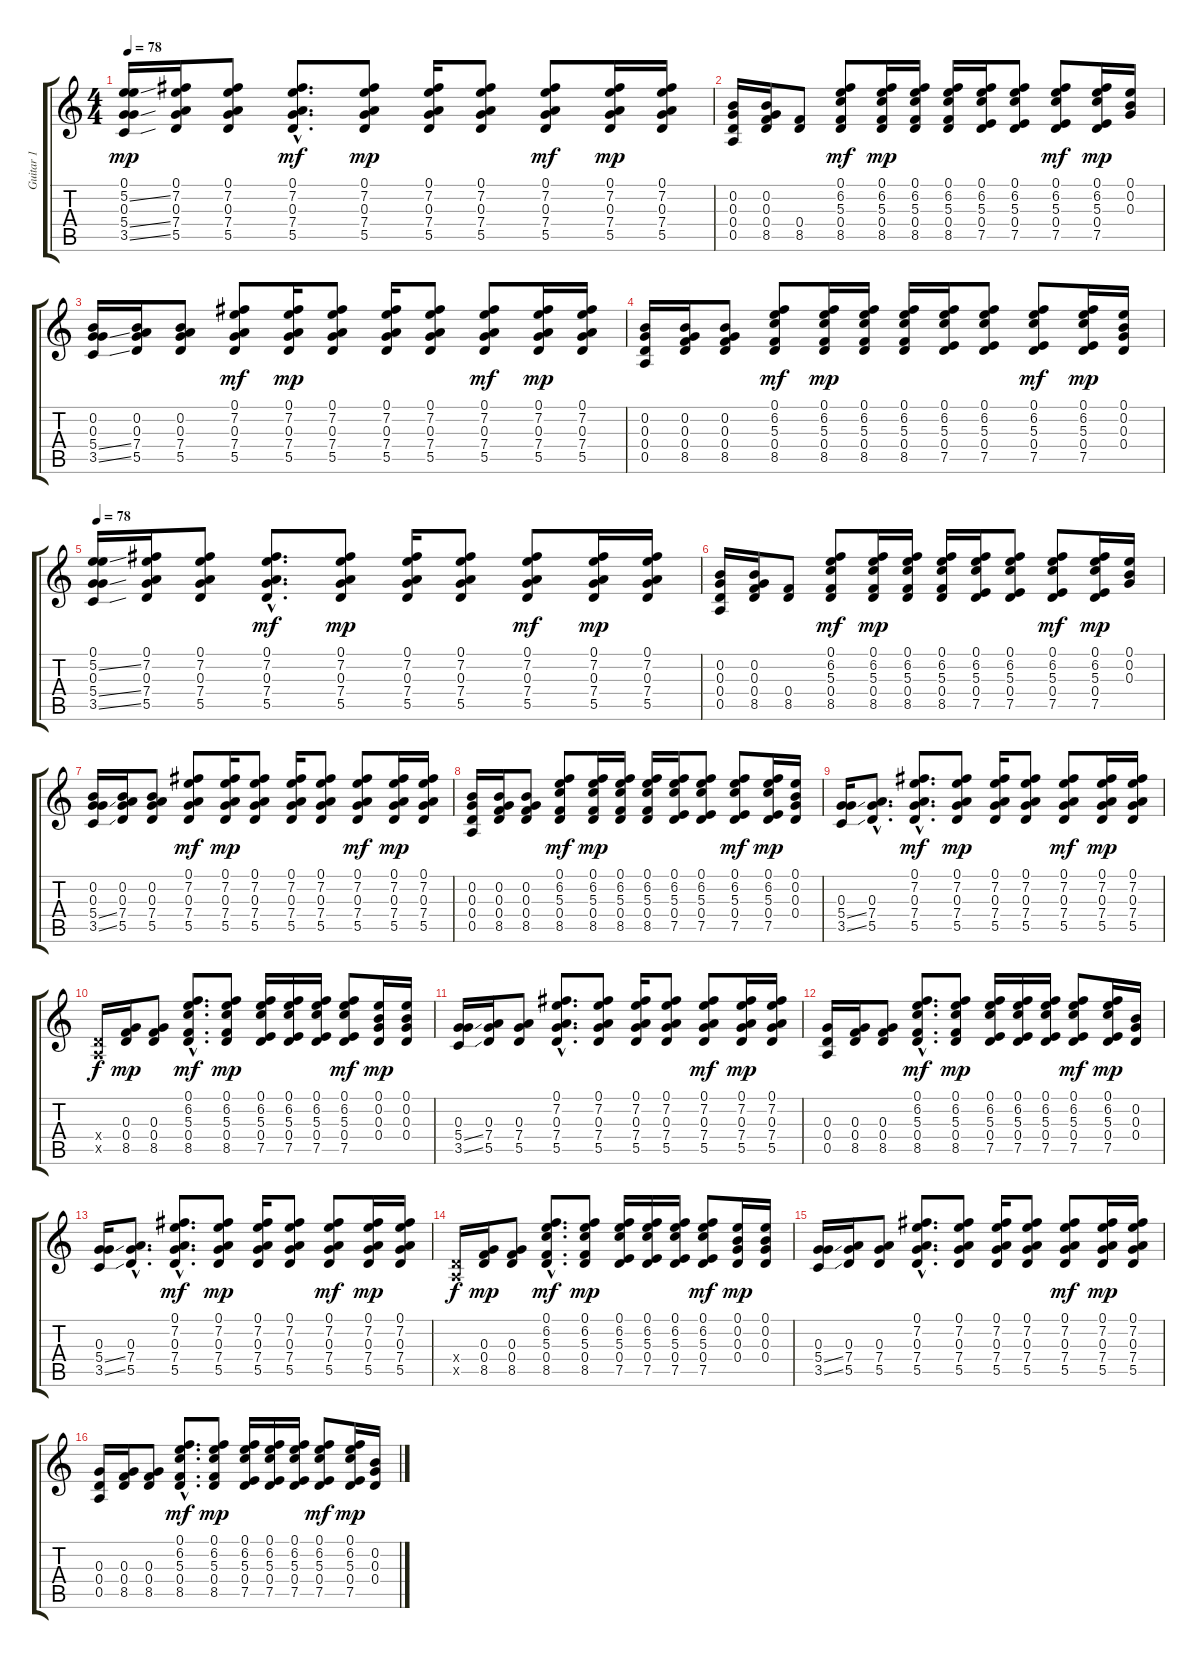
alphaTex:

\track ("Guitar 1" "Guitar 1") {instrument acousticguitarsteel}
\staff {score tabs}
\tuning (E4 B3 G3 D3 A2 E2) {hide}
\ts (4 4)
\tempo 78
\clef g2
\ks c
(0.1 5.2{ss} 0.3 5.4{ss} 3.5{ss}).16{dy mp instrument acousticguitarsteel} (0.1 7.2 0.3 7.4 5.5).16 (0.1 7.2 0.3 7.4 5.5).8 (0.1{hac} 7.2{hac} 0.3{hac} 7.4{hac} 5.5{hac}).8{d dy mf} (0.1 7.2 0.3 7.4 5.5).8{dy mp} (0.1 7.2 0.3 7.4 5.5).16 (0.1 7.2 0.3 7.4 5.5).8 (0.1 7.2 0.3 7.4 5.5).8{dy mf} (0.1 7.2 0.3 7.4 5.5).16{dy mp} (0.1 7.2 0.3 7.4 5.5).16 |
(0.2 0.3 0.4 0.5).16 (0.2 0.3 0.4 8.5).16 (0.4 8.5).8 (0.1 6.2 5.3 0.4 8.5).8{dy mf} (0.1 6.2 5.3 0.4 8.5).16{dy mp} (0.1 6.2 5.3 0.4 8.5).16 (0.1 6.2 5.3 0.4 8.5).16 (0.1 6.2 5.3 0.4 7.5).16 (0.1 6.2 5.3 0.4 7.5).8 (0.1 6.2 5.3 0.4 7.5).8{dy mf} (0.1 6.2 5.3 0.4 7.5).16{dy mp} (0.1 0.2 0.3).16 |
(0.2 0.3 5.4{ss} 3.5{ss}).16 (0.2 0.3 7.4 5.5).16 (0.2 0.3 7.4 5.5).8 (0.1 7.2 0.3 7.4 5.5).8{dy mf} (0.1 7.2 0.3 7.4 5.5).16{dy mp} (0.1 7.2 0.3 7.4 5.5).8 (0.1 7.2 0.3 7.4 5.5).16 (0.1 7.2 0.3 7.4 5.5).8 (0.1 7.2 0.3 7.4 5.5).8{dy mf} (0.1 7.2 0.3 7.4 5.5).16{dy mp} (0.1 7.2 0.3 7.4 5.5).16 |
(0.2 0.3 0.4 0.5).16 (0.2 0.3 0.4 8.5).16 (0.2 0.3 0.4 8.5).8 (0.1 6.2 5.3 0.4 8.5).8{dy mf} (0.1 6.2 5.3 0.4 8.5).16{dy mp} (0.1 6.2 5.3 0.4 8.5).16 (0.1 6.2 5.3 0.4 8.5).16 (0.1 6.2 5.3 0.4 7.5).16 (0.1 6.2 5.3 0.4 7.5).8 (0.1 6.2 5.3 0.4 7.5).8{dy mf} (0.1 6.2 5.3 0.4 7.5).16{dy mp} (0.1 0.2 0.3 0.4).16 |
\tempo 78
(0.1 5.2{ss} 0.3 5.4{ss} 3.5{ss}).16 (0.1 7.2 0.3 7.4 5.5).16 (0.1 7.2 0.3 7.4 5.5).8 (0.1{hac} 7.2{hac} 0.3{hac} 7.4{hac} 5.5{hac}).8{d dy mf} (0.1 7.2 0.3 7.4 5.5).8{dy mp} (0.1 7.2 0.3 7.4 5.5).16 (0.1 7.2 0.3 7.4 5.5).8 (0.1 7.2 0.3 7.4 5.5).8{dy mf} (0.1 7.2 0.3 7.4 5.5).16{dy mp} (0.1 7.2 0.3 7.4 5.5).16 |
(0.2 0.3 0.4 0.5).16 (0.2 0.3 0.4 8.5).16 (0.4 8.5).8 (0.1 6.2 5.3 0.4 8.5).8{dy mf} (0.1 6.2 5.3 0.4 8.5).16{dy mp} (0.1 6.2 5.3 0.4 8.5).16 (0.1 6.2 5.3 0.4 8.5).16 (0.1 6.2 5.3 0.4 7.5).16 (0.1 6.2 5.3 0.4 7.5).8 (0.1 6.2 5.3 0.4 7.5).8{dy mf} (0.1 6.2 5.3 0.4 7.5).16{dy mp} (0.1 0.2 0.3).16 |
(0.2 0.3 5.4{ss} 3.5{ss}).16 (0.2 0.3 7.4 5.5).16 (0.2 0.3 7.4 5.5).8 (0.1 7.2 0.3 7.4 5.5).8{dy mf} (0.1 7.2 0.3 7.4 5.5).16{dy mp} (0.1 7.2 0.3 7.4 5.5).8 (0.1 7.2 0.3 7.4 5.5).16 (0.1 7.2 0.3 7.4 5.5).8 (0.1 7.2 0.3 7.4 5.5).8{dy mf} (0.1 7.2 0.3 7.4 5.5).16{dy mp} (0.1 7.2 0.3 7.4 5.5).16 |
(0.2 0.3 0.4 0.5).16 (0.2 0.3 0.4 8.5).16 (0.2 0.3 0.4 8.5).8 (0.1 6.2 5.3 0.4 8.5).8{dy mf} (0.1 6.2 5.3 0.4 8.5).16{dy mp} (0.1 6.2 5.3 0.4 8.5).16 (0.1 6.2 5.3 0.4 8.5).16 (0.1 6.2 5.3 0.4 7.5).16 (0.1 6.2 5.3 0.4 7.5).8 (0.1 6.2 5.3 0.4 7.5).8{dy mf} (0.1 6.2 5.3 0.4 7.5).16{dy mp} (0.1 0.2 0.3 0.4).16 |
(0.3 5.4{ss} 3.5{ss}).16 (0.3{hac} 7.4{hac} 5.5{hac}).8{d} (0.1{hac} 7.2{hac} 0.3{hac} 7.4{hac} 5.5{hac}).8{d dy mf} (0.1 7.2 0.3 7.4 5.5).8{dy mp} (0.1 7.2 0.3 7.4 5.5).16 (0.1 7.2 0.3 7.4 5.5).8 (0.1 7.2 0.3 7.4 5.5).8{dy mf} (0.1 7.2 0.3 7.4 5.5).16{dy mp} (0.1 7.2 0.3 7.4 5.5).16 |
(0.4{x} 0.5{x}).16{dy f} (0.3 0.4 8.5).16{dy mp} (0.3 0.4 8.5).8 (0.1{hac} 6.2{hac} 5.3{hac} 0.4{hac} 8.5{hac}).8{d dy mf} (0.1 6.2 5.3 0.4 8.5).8{dy mp} (0.1 6.2 5.3 0.4 7.5).16 (0.1 6.2 5.3 0.4 7.5).16 (0.1 6.2 5.3 0.4 7.5).16 (0.1 6.2 5.3 0.4 7.5).8{dy mf} (0.1 0.2 0.3 0.4).16{dy mp} (0.1 0.2 0.3 0.4).16 |
(0.3 5.4{ss} 3.5{ss}).16 (0.3 7.4 5.5).16 (0.3 7.4 5.5).8 (0.1{hac} 7.2{hac} 0.3{hac} 7.4{hac} 5.5{hac}).8{d} (0.1 7.2 0.3 7.4 5.5).8 (0.1 7.2 0.3 7.4 5.5).16 (0.1 7.2 0.3 7.4 5.5).8 (0.1 7.2 0.3 7.4 5.5).8{dy mf} (0.1 7.2 0.3 7.4 5.5).16{dy mp} (0.1 7.2 0.3 7.4 5.5).16 |
(0.3 0.4 0.5).16 (0.3 0.4 8.5).16 (0.3 0.4 8.5).8 (0.1{hac} 6.2{hac} 5.3{hac} 0.4{hac} 8.5{hac}).8{d dy mf} (0.1 6.2 5.3 0.4 8.5).8{dy mp} (0.1 6.2 5.3 0.4 7.5).16 (0.1 6.2 5.3 0.4 7.5).16 (0.1 6.2 5.3 0.4 7.5).16 (0.1 6.2 5.3 0.4 7.5).8{dy mf} (0.1 6.2 5.3 0.4 7.5).16{dy mp} (0.2 0.3 0.4).16 |
(0.3 5.4{ss} 3.5{ss}).16 (0.3{hac} 7.4{hac} 5.5{hac}).8{d} (0.1{hac} 7.2{hac} 0.3{hac} 7.4{hac} 5.5{hac}).8{d dy mf} (0.1 7.2 0.3 7.4 5.5).8{dy mp} (0.1 7.2 0.3 7.4 5.5).16 (0.1 7.2 0.3 7.4 5.5).8 (0.1 7.2 0.3 7.4 5.5).8{dy mf} (0.1 7.2 0.3 7.4 5.5).16{dy mp} (0.1 7.2 0.3 7.4 5.5).16 |
(0.4{x} 0.5{x}).16{dy f} (0.3 0.4 8.5).16{dy mp} (0.3 0.4 8.5).8 (0.1{hac} 6.2{hac} 5.3{hac} 0.4{hac} 8.5{hac}).8{d dy mf} (0.1 6.2 5.3 0.4 8.5).8{dy mp} (0.1 6.2 5.3 0.4 7.5).16 (0.1 6.2 5.3 0.4 7.5).16 (0.1 6.2 5.3 0.4 7.5).16 (0.1 6.2 5.3 0.4 7.5).8{dy mf} (0.1 0.2 0.3 0.4).16{dy mp} (0.1 0.2 0.3 0.4).16 |
(0.3 5.4{ss} 3.5{ss}).16 (0.3 7.4 5.5).16 (0.3 7.4 5.5).8 (0.1{hac} 7.2{hac} 0.3{hac} 7.4{hac} 5.5{hac}).8{d} (0.1 7.2 0.3 7.4 5.5).8 (0.1 7.2 0.3 7.4 5.5).16 (0.1 7.2 0.3 7.4 5.5).8 (0.1 7.2 0.3 7.4 5.5).8{dy mf} (0.1 7.2 0.3 7.4 5.5).16{dy mp} (0.1 7.2 0.3 7.4 5.5).16 |
(0.3 0.4 0.5).16 (0.3 0.4 8.5).16 (0.3 0.4 8.5).8 (0.1{hac} 6.2{hac} 5.3{hac} 0.4{hac} 8.5{hac}).8{d dy mf} (0.1 6.2 5.3 0.4 8.5).8{dy mp} (0.1 6.2 5.3 0.4 7.5).16 (0.1 6.2 5.3 0.4 7.5).16 (0.1 6.2 5.3 0.4 7.5).16 (0.1 6.2 5.3 0.4 7.5).8{dy mf} (0.1 6.2 5.3 0.4 7.5).16{dy mp} (0.2 0.3 0.4).16
